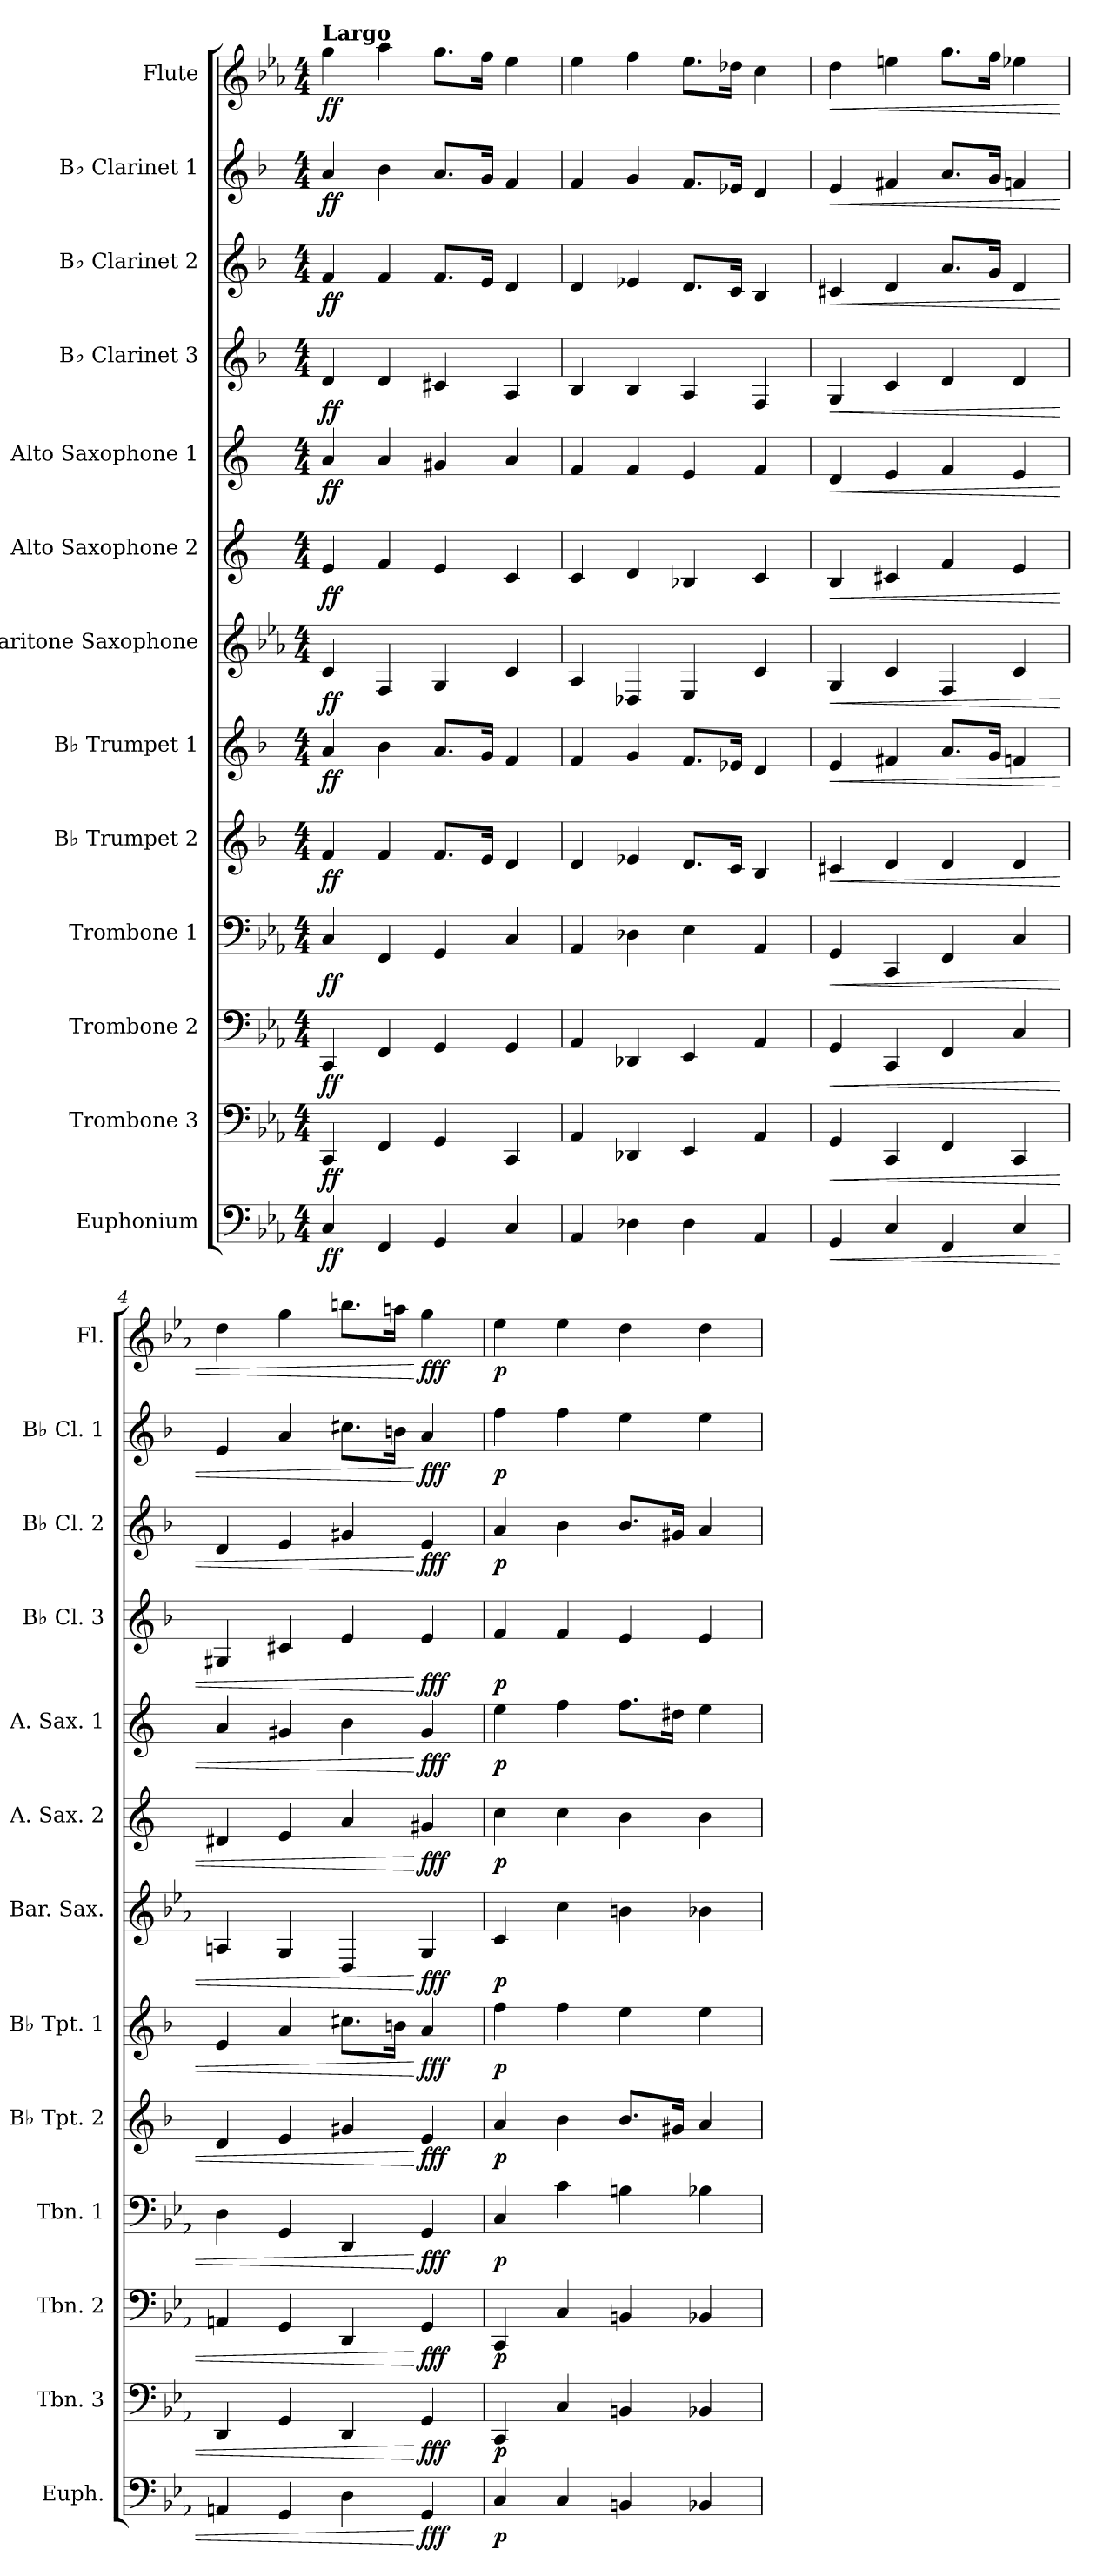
**kern	**dynam	**kern	**dynam	**kern	**dynam	**kern	**dynam	**kern	**dynam	**kern	**dynam	**kern	**dynam	**kern	**dynam	**kern	**dynam	**kern	**dynam	**kern	**dynam	**kern	**dynam	**kern	**dynam
*part13	*part13	*part12	*part12	*part11	*part11	*part10	*part10	*part9	*part9	*part8	*part8	*part7	*part7	*part6	*part6	*part5	*part5	*part4	*part4	*part3	*part3	*part2	*part2	*part1	*part1
*staff13	*staff13	*staff12	*staff12	*staff11	*staff11	*staff10	*staff10	*staff9	*staff9	*staff8	*staff8	*staff7	*staff7	*staff6	*staff6	*staff5	*staff5	*staff4	*staff4	*staff3	*staff3	*staff2	*staff2	*staff1	*staff1
*I"Euphonium	*	*I"Trombone 3	*	*I"Trombone 2	*	*I"Trombone 1	*	*I"B♭ Trumpet 2	*	*I"B♭ Trumpet 1	*	*I"Baritone Saxophone	*	*I"Alto Saxophone 2	*	*I"Alto Saxophone 1	*	*I"B♭ Clarinet 3	*	*I"B♭ Clarinet 2	*	*I"B♭ Clarinet 1	*	*I"Flute	*
*I'Euph.	*	*I'Tbn. 3	*	*I'Tbn. 2	*	*I'Tbn. 1	*	*I'B♭ Tpt. 2	*	*I'B♭ Tpt. 1	*	*I'Bar. Sax.	*	*I'A. Sax. 2	*	*I'A. Sax. 1	*	*I'B♭ Cl. 3	*	*I'B♭ Cl. 2	*	*I'B♭ Cl. 1	*	*I'Fl.	*
*clefF4	*	*clefF4	*	*clefF4	*	*clefF4	*	*clefG2	*	*clefG2	*	*clefG2	*	*clefG2	*	*clefG2	*	*clefG2	*	*clefG2	*	*clefG2	*	*clefG2	*
*	*	*	*	*	*	*	*	*ITrd1c2	*	*ITrd1c2	*	*ITrd12c21	*	*ITrd5c9	*	*ITrd5c9	*	*ITrd1c2	*	*ITrd1c2	*	*ITrd1c2	*	*	*
*k[b-e-a-]	*	*k[b-e-a-]	*	*k[b-e-a-]	*	*k[b-e-a-]	*	*k[b-e-a-]	*	*k[b-e-a-]	*	*k[b-e-a-]	*	*k[b-e-a-]	*	*k[b-e-a-]	*	*k[b-e-a-]	*	*k[b-e-a-]	*	*k[b-e-a-]	*	*k[b-e-a-]	*
*M4/4	*	*M4/4	*	*M4/4	*	*M4/4	*	*M4/4	*	*M4/4	*	*M4/4	*	*M4/4	*	*M4/4	*	*M4/4	*	*M4/4	*	*M4/4	*	*M4/4	*
*MM40	*	*MM40	*	*MM40	*	*MM40	*	*MM40	*	*MM40	*	*MM40	*	*MM40	*	*MM40	*	*MM40	*	*MM40	*	*MM40	*	*MM40	*
=1	=1	=1	=1	=1	=1	=1	=1	=1	=1	=1	=1	=1	=1	=1	=1	=1	=1	=1	=1	=1	=1	=1	=1	=1	=1
!	!	!	!	!	!	!	!	!	!	!	!	!	!	!	!	!	!	!	!	!	!	!	!	!LO:TX:a:B:t=Largo	!
!	!LO:DY:b	!	!LO:DY:b	!	!LO:DY:b	!	!LO:DY:b	!	!LO:DY:b	!	!LO:DY:b	!	!LO:DY:b	!	!LO:DY:b	!	!LO:DY:b	!	!LO:DY:b	!	!LO:DY:b	!	!LO:DY:b	!	!LO:DY:b
4C/	ff	4CC/	ff	4CC/	ff	4C/	ff	4e-/	ff	4g/	ff	4C/	ff	4G/	ff	4c/	ff	4c/	ff	4e-/	ff	4g/	ff	4gg\	ff
4FF/	.	4FF/	.	4FF/	.	4FF/	.	4e-/	.	4a-\	.	4FF/	.	4A-/	.	4c/	.	4c/	.	4e-/	.	4a-\	.	4aa-\	.
4GG/	.	4GG/	.	4GG/	.	4GG/	.	8.e-/L	.	8.g/L	.	4GG/	.	4G/	.	4Bn/	.	4Bn/	.	8.e-/L	.	8.g/L	.	8.gg\L	.
.	.	.	.	.	.	.	.	16d/Jk	.	16f/Jk	.	.	.	.	.	.	.	.	.	16d/Jk	.	16f/Jk	.	16ff\Jk	.
4C/	.	4CC/	.	4GG/	.	4C/	.	4c/	.	4e-/	.	4C/	.	4E-/	.	4c/	.	4G/	.	4c/	.	4e-/	.	4ee-\	.
=2	=2	=2	=2	=2	=2	=2	=2	=2	=2	=2	=2	=2	=2	=2	=2	=2	=2	=2	=2	=2	=2	=2	=2	=2	=2
4AA-/	.	4AA-/	.	4AA-/	.	4AA-/	.	4c/	.	4e-/	.	4AA-/	.	4E-/	.	4A-/	.	4A-/	.	4c/	.	4e-/	.	4ee-\	.
4D-X\	.	4DD-X/	.	4DD-X/	.	4D-X\	.	4d-X/	.	4f/	.	4DD-X/	.	4F/	.	4A-/	.	4A-/	.	4d-X/	.	4f/	.	4ff\	.
4D-\	.	4EE-/	.	4EE-/	.	4E-\	.	8.c/L	.	8.e-/L	.	4EE-/	.	4D-X/	.	4G/	.	4G/	.	8.c/L	.	8.e-/L	.	8.ee-\L	.
.	.	.	.	.	.	.	.	16B-/Jk	.	16d-X/Jk	.	.	.	.	.	.	.	.	.	16B-/Jk	.	16d-X/Jk	.	16dd-X\Jk	.
4AA-/	.	4AA-/	.	4AA-/	.	4AA-/	.	4A-/	.	4c/	.	4C/	.	4E-/	.	4A-/	.	4E-/	.	4A-/	.	4c/	.	4cc\	.
=3	=3	=3	=3	=3	=3	=3	=3	=3	=3	=3	=3	=3	=3	=3	=3	=3	=3	=3	=3	=3	=3	=3	=3	=3	=3
!	!LO:HP:b	!	!LO:HP:b	!	!LO:HP:b	!	!LO:HP:b	!	!LO:HP:b	!	!LO:HP:b	!	!LO:HP:b	!	!LO:HP:b	!	!LO:HP:b	!	!LO:HP:b	!	!LO:HP:b	!	!LO:HP:b	!	!LO:HP:b
4GG/	<	4GG/	<	4GG/	<	4GG/	<	4Bn/	<	4d/	<	4GG/	<	4D/	<	4F/	<	4F/	<	4Bn/	<	4d/	<	4dd\	<
4C/	.	4CC/	.	4CC/	.	4CC/	.	4c/	.	4en/	.	4C/	.	4En/	.	4G/	.	4B-/	.	4c/	.	4en/	.	4een\	.
4FF/	.	4FF/	.	4FF/	.	4FF/	.	4c/	.	8.g/L	.	4FF/	.	4A-/	.	4A-/	.	4c/	.	8.g/L	.	8.g/L	.	8.gg\L	.
.	.	.	.	.	.	.	.	.	.	16f/Jk	.	.	.	.	.	.	.	.	.	16f/Jk	.	16f/Jk	.	16ff\Jk	.
4C/	.	4CC/	.	4C/	.	4C/	.	4c/	.	4e-X/	.	4C/	.	4G/	.	4G/	.	4c/	.	4c/	.	4e-X/	.	4ee-X\	.
=4	=4	=4	=4	=4	=4	=4	=4	=4	=4	=4	=4	=4	=4	=4	=4	=4	=4	=4	=4	=4	=4	=4	=4	=4	=4
4AAn/	.	4DD/	.	4AAn/	.	4D\	.	4c/	.	4d/	.	4AAn/	.	4F#X/	.	4c/	.	4F#X/	.	4c/	.	4d/	.	4dd\	.
4GG/	.	4GG/	.	4GG/	.	4GG/	.	4d/	.	4g/	.	4GG/	.	4G/	.	4Bn/	.	4Bn/	.	4d/	.	4g/	.	4gg\	.
4D\	.	4DD/	.	4DD/	.	4DD/	.	4f#X/	.	8.bn\L	.	4DD/	.	4c/	.	4d\	.	4d/	.	4f#X/	.	8.bn\L	.	8.bbn\L	.
.	.	.	.	.	.	.	.	.	.	16an\Jk	.	.	.	.	.	.	.	.	.	.	.	16an\Jk	.	16aan\Jk	.
!	!LO:DY:n=1:b	!	!LO:DY:n=1:b	!	!LO:DY:n=1:b	!	!LO:DY:n=1:b	!	!LO:DY:n=1:b	!	!LO:DY:n=1:b	!	!LO:DY:n=1:b	!	!LO:DY:n=1:b	!	!LO:DY:n=1:b	!	!LO:DY:n=1:b	!	!LO:DY:n=1:b	!	!LO:DY:n=1:b	!	!LO:DY:n=1:b
4GG/	[ fff	4GG/	[ fff	4GG/	[ fff	4GG/	[ fff	4d/	[ fff	4g/	[ fff	4GG/	[ fff	4Bn/	[ fff	4B/	[ fff	4d/	[ fff	4d/	[ fff	4g/	[ fff	4gg\	[ fff
!!LO:PB:g=z
=5	=5	=5	=5	=5	=5	=5	=5	=5	=5	=5	=5	=5	=5	=5	=5	=5	=5	=5	=5	=5	=5	=5	=5	=5	=5
!	!LO:DY:b	!	!LO:DY:b	!	!LO:DY:b	!	!LO:DY:b	!	!LO:DY:b	!	!LO:DY:b	!	!LO:DY:b	!	!LO:DY:b	!	!LO:DY:b	!	!LO:DY:b	!	!LO:DY:b	!	!LO:DY:b	!	!LO:DY:b
4C/	p	4CC/	p	4CC/	p	4C/	p	4g/	p	4ee-\	p	4C/	p	4e-\	p	4g\	p	4e-/	p	4g/	p	4ee-\	p	4ee-\	p
4C/	.	4C/	.	4C/	.	4c\	.	4a-\	.	4ee-\	.	4c\	.	4e-\	.	4a-\	.	4e-/	.	4a-\	.	4ee-\	.	4ee-\	.
4BBn/	.	4BBn/	.	4BBn/	.	4Bn\	.	8.a-/L	.	4dd\	.	4Bn\	.	4d\	.	8.a-\L	.	4d/	.	8.a-/L	.	4dd\	.	4dd\	.
.	.	.	.	.	.	.	.	16f#X/Jk	.	.	.	.	.	.	.	16f#X\Jk	.	.	.	16f#X/Jk	.	.	.	.	.
4BB-X/	.	4BB-X/	.	4BB-X/	.	4B-X\	.	4g/	.	4dd\	.	4B-X\	.	4d\	.	4g\	.	4d/	.	4g/	.	4dd\	.	4dd\	.
=	=	=	=	=	=	=	=	=	=	=	=	=	=	=	=	=	=	=	=	=	=	=	=	=	=
*-	*-	*-	*-	*-	*-	*-	*-	*-	*-	*-	*-	*-	*-	*-	*-	*-	*-	*-	*-	*-	*-	*-	*-	*-	*-
